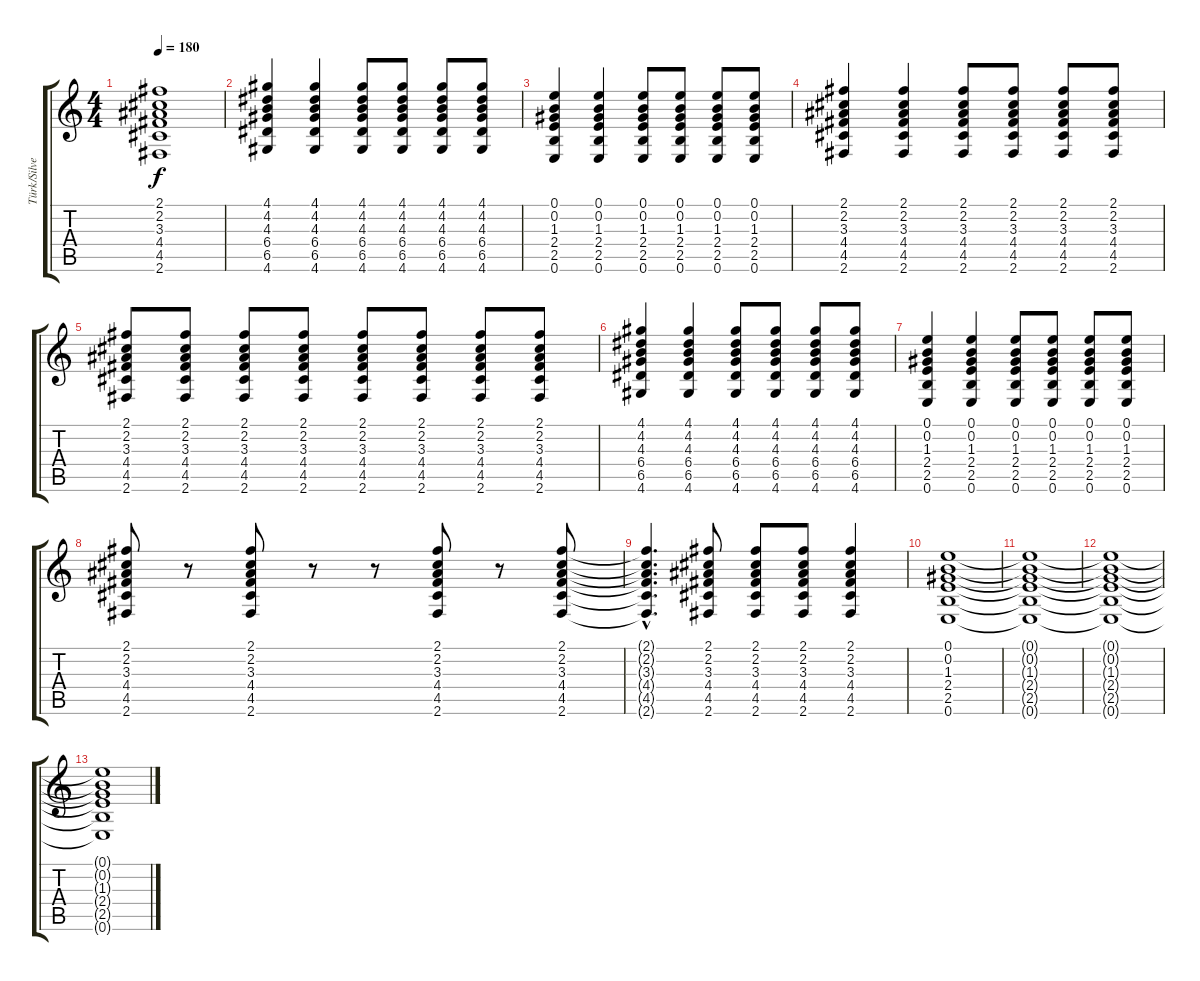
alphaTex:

\track ("Türk/Silver 3" "Türk/Silve") {instrument acousticguitarsteel}
\staff {score tabs}
\tuning (E4 B3 G3 D3 A2 E2) {hide}
\ts (4 4)
\tempo 180
\clef g2
\ks c
(2.1 2.2 3.3 4.4 4.5 2.6).1{dy f} |
(4.1 4.2 4.3 6.4 6.5 4.6).4 (4.1 4.2 4.3 6.4 6.5 4.6).4 (4.1 4.2 4.3 6.4 6.5 4.6).8 (4.1 4.2 4.3 6.4 6.5 4.6).8 (4.1 4.2 4.3 6.4 6.5 4.6).8 (4.1 4.2 4.3 6.4 6.5 4.6).8 |
(0.1 0.2 1.3 2.4 2.5 0.6).4 (0.1 0.2 1.3 2.4 2.5 0.6).4 (0.1 0.2 1.3 2.4 2.5 0.6).8 (0.1 0.2 1.3 2.4 2.5 0.6).8 (0.1 0.2 1.3 2.4 2.5 0.6).8 (0.1 0.2 1.3 2.4 2.5 0.6).8 |
(2.1 2.2 3.3 4.4 4.5 2.6).4 (2.1 2.2 3.3 4.4 4.5 2.6).4 (2.1 2.2 3.3 4.4 4.5 2.6).8 (2.1 2.2 3.3 4.4 4.5 2.6).8 (2.1 2.2 3.3 4.4 4.5 2.6).8 (2.1 2.2 3.3 4.4 4.5 2.6).8 |
(2.1 2.2 3.3 4.4 4.5 2.6).8 (2.1 2.2 3.3 4.4 4.5 2.6).8 (2.1 2.2 3.3 4.4 4.5 2.6).8 (2.1 2.2 3.3 4.4 4.5 2.6).8 (2.1 2.2 3.3 4.4 4.5 2.6).8 (2.1 2.2 3.3 4.4 4.5 2.6).8 (2.1 2.2 3.3 4.4 4.5 2.6).8 (2.1 2.2 3.3 4.4 4.5 2.6).8 |
(4.1 4.2 4.3 6.4 6.5 4.6).4 (4.1 4.2 4.3 6.4 6.5 4.6).4 (4.1 4.2 4.3 6.4 6.5 4.6).8 (4.1 4.2 4.3 6.4 6.5 4.6).8 (4.1 4.2 4.3 6.4 6.5 4.6).8 (4.1 4.2 4.3 6.4 6.5 4.6).8 |
(0.1 0.2 1.3 2.4 2.5 0.6).4 (0.1 0.2 1.3 2.4 2.5 0.6).4 (0.1 0.2 1.3 2.4 2.5 0.6).8 (0.1 0.2 1.3 2.4 2.5 0.6).8 (0.1 0.2 1.3 2.4 2.5 0.6).8 (0.1 0.2 1.3 2.4 2.5 0.6).8 |
(2.1 2.2 3.3 4.4 4.5 2.6).8 r.8 (2.1 2.2 3.3 4.4 4.5 2.6).8 r.8 r.8 (2.1 2.2 3.3 4.4 4.5 2.6).8 r.8 (2.1 2.2 3.3 4.4 4.5 2.6).8 |
(2.1{hac t} 2.2{hac t} 3.3{hac t} 4.4{hac t} 4.5{hac t} 2.6{hac t}).4{d} (2.1 2.2 3.3 4.4 4.5 2.6).8 (2.1 2.2 3.3 4.4 4.5 2.6).8 (2.1 2.2 3.3 4.4 4.5 2.6).8 (2.1 2.2 3.3 4.4 4.5 2.6).4 |
(0.1 0.2 1.3 2.4 2.5 0.6).1{volume 0 instrument acousticguitarsteel} |
(0.1{t} 0.2{t} 1.3{t} 2.4{t} 2.5{t} 0.6{t}).1 |
(0.1{t} 0.2{t} 1.3{t} 2.4{t} 2.5{t} 0.6{t}).1 |
(0.1{t} 0.2{t} 1.3{t} 2.4{t} 2.5{t} 0.6{t}).1
